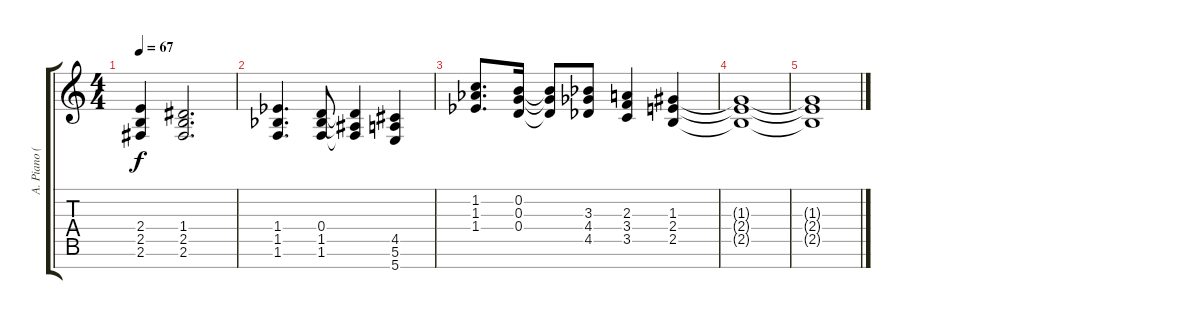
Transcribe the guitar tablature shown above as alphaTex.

\track ("A. Piano (Right Hand)" "A. Piano (") {instrument acousticgrandpiano}
\staff {score tabs}
\tuning (E5 B4 G4 D4 A3 E3 B2) {hide}
\ts (4 4)
\tempo 67
\clef g2
\ks c
(2.4 2.5 2.6).4{dy f} (1.4 2.5 2.6).2{d} |
(1.4{acc b} 1.5{acc b} 1.6).4{d} (0.4 1.5{acc b} 1.6).8 (0.4{t} 1.5{t} 1.6{t}).4 (4.5 5.6 5.7).4 |
(1.2 1.3{acc b} 1.4{acc b}).8{d} (0.2 0.3 0.4).16 (0.2{t} 0.3{t} 0.4{t}).8 (3.3{acc b} 4.4{acc b} 4.5{acc b}).8 (2.3 3.4 3.5).4 (1.3 2.4 2.5).4 |
(1.3{t} 2.4{t} 2.5{t}).1 |
(1.3{t} 2.4{t} 2.5{t}).1
